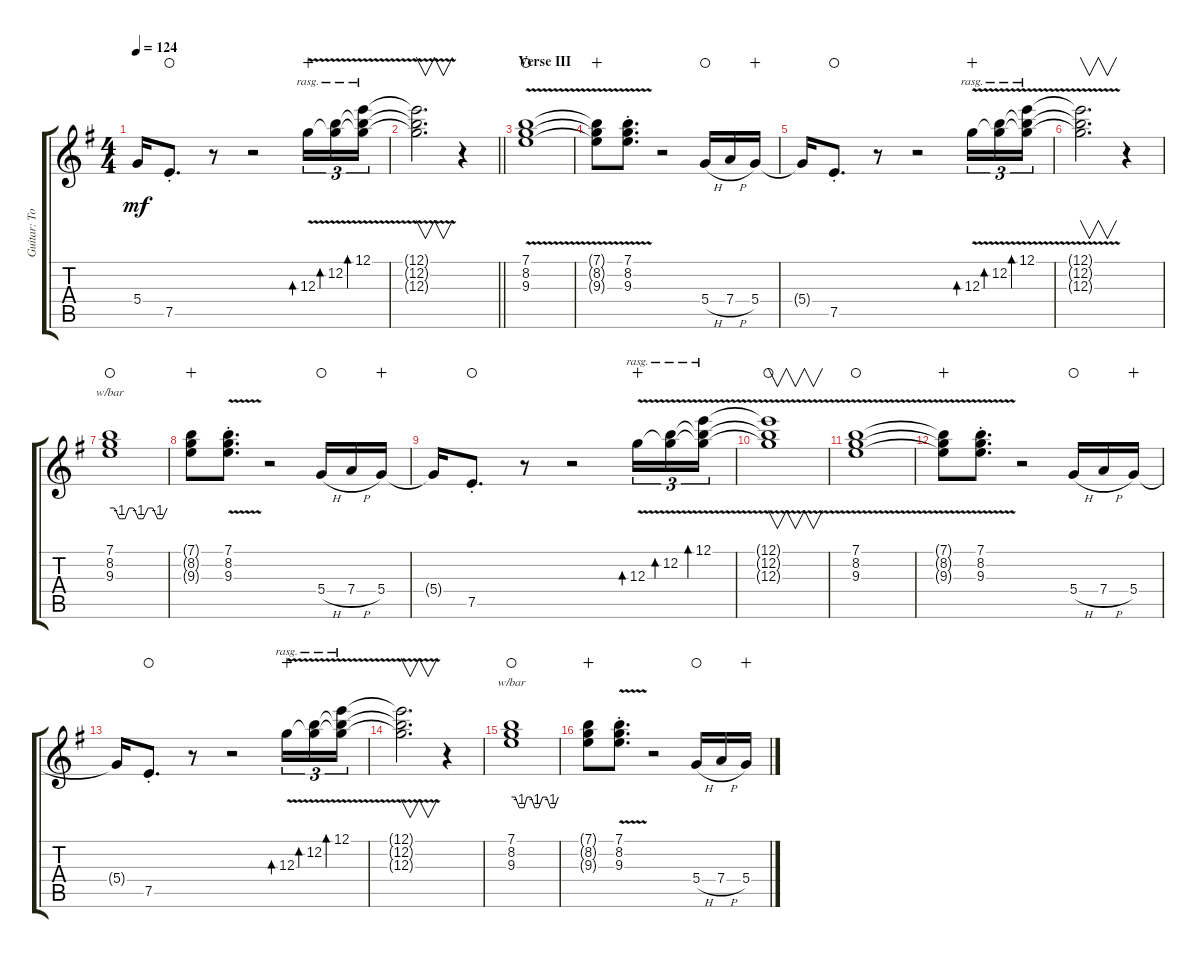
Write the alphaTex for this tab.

\track ("Guitar: Tony" "Guitar: To") {instrument distortionguitar}
\staff {score tabs}
\tuning (E4 B3 G3 D3 A2 E2) {hide}
\ts (4 4)
\tempo 124
\clef g2
\ks g
5.4{t}.16{dy mf} 7.5{st}.8{d waho} r.8 r.2 12.3{v}.16{tu (3 2) bd 480 rasg ii wahc} (12.2{v} 12.3{t}).16{tu (3 2) bd 480 rasg ii} (12.1{v} 12.2{t} 12.3{t}).16{tu (3 2) bd 480 rasg ii} |
\barLineRight lightlight
(12.1{t} 12.2{t} 12.3{t}).2{v d} r.4 |
\section ("" "Verse III")
(7.1 8.2 9.3{v}).1{waho} |
(7.1{t} 8.2{t} 9.3{t}).8{wahc} (7.1{st} 8.2{st} 9.3{v st}).8{d} r.2 5.4{h}.16{waho} 7.4{h}.16 5.4.16{wahc} |
5.4{t}.16 7.5{st}.8{d waho} r.8 r.2 12.3{v}.16{tu (3 2) bd 480 rasg ii wahc} (12.2{v} 12.3{t}).16{tu (3 2) bd 480 rasg ii} (12.1{v} 12.2{t} 12.3{t}).16{tu (3 2) bd 480 rasg ii} |
(12.1{t} 12.2{t} 12.3{t}).2{v d} r.4 |
(7.1 8.2 9.3).1{tbe (custom default 0 0 5 0 10 -4 16 -4 20 0 25 0 30 -4 35 -4 40 0 45 0 50 -4 55 -4 60 0) waho} |
(7.1{t} 8.2{t} 9.3{t}).8{wahc} (7.1{st} 8.2{st} 9.3{v st}).8{d} r.2 5.4{h}.16{waho} 7.4{h}.16 5.4.16{wahc} |
5.4{t}.16 7.5{st}.8{d waho} r.8 r.2 12.3{v}.16{tu (3 2) bd 480 rasg ii wahc} (12.2{v} 12.3{t}).16{tu (3 2) bd 480 rasg ii} (12.1{v} 12.2{t} 12.3{t}).16{tu (3 2) bd 480 rasg ii} |
(12.1{t} 12.2{t} 12.3{t}).1{v waho} |
(7.1 8.2 9.3{v}).1{waho} |
(7.1{t} 8.2{t} 9.3{t}).8{wahc} (7.1{st} 8.2{st} 9.3{v st}).8{d} r.2 5.4{h}.16{waho} 7.4{h}.16 5.4.16{wahc} |
5.4{t}.16 7.5{st}.8{d waho} r.8 r.2 12.3{v}.16{tu (3 2) bd 480 rasg ii wahc} (12.2{v} 12.3{t}).16{tu (3 2) bd 480 rasg ii} (12.1{v} 12.2{t} 12.3{t}).16{tu (3 2) bd 480 rasg ii} |
(12.1{t} 12.2{t} 12.3{t}).2{v d} r.4 |
(7.1 8.2 9.3).1{tbe (custom default 0 0 5 0 10 -4 16 -4 20 0 25 0 30 -4 35 -4 40 0 45 0 50 -4 55 -4 60 0) waho} |
(7.1{t} 8.2{t} 9.3{t}).8{wahc} (7.1{st} 8.2{st} 9.3{v st}).8{d} r.2 5.4{h}.16{waho} 7.4{h}.16 5.4.16{wahc}
